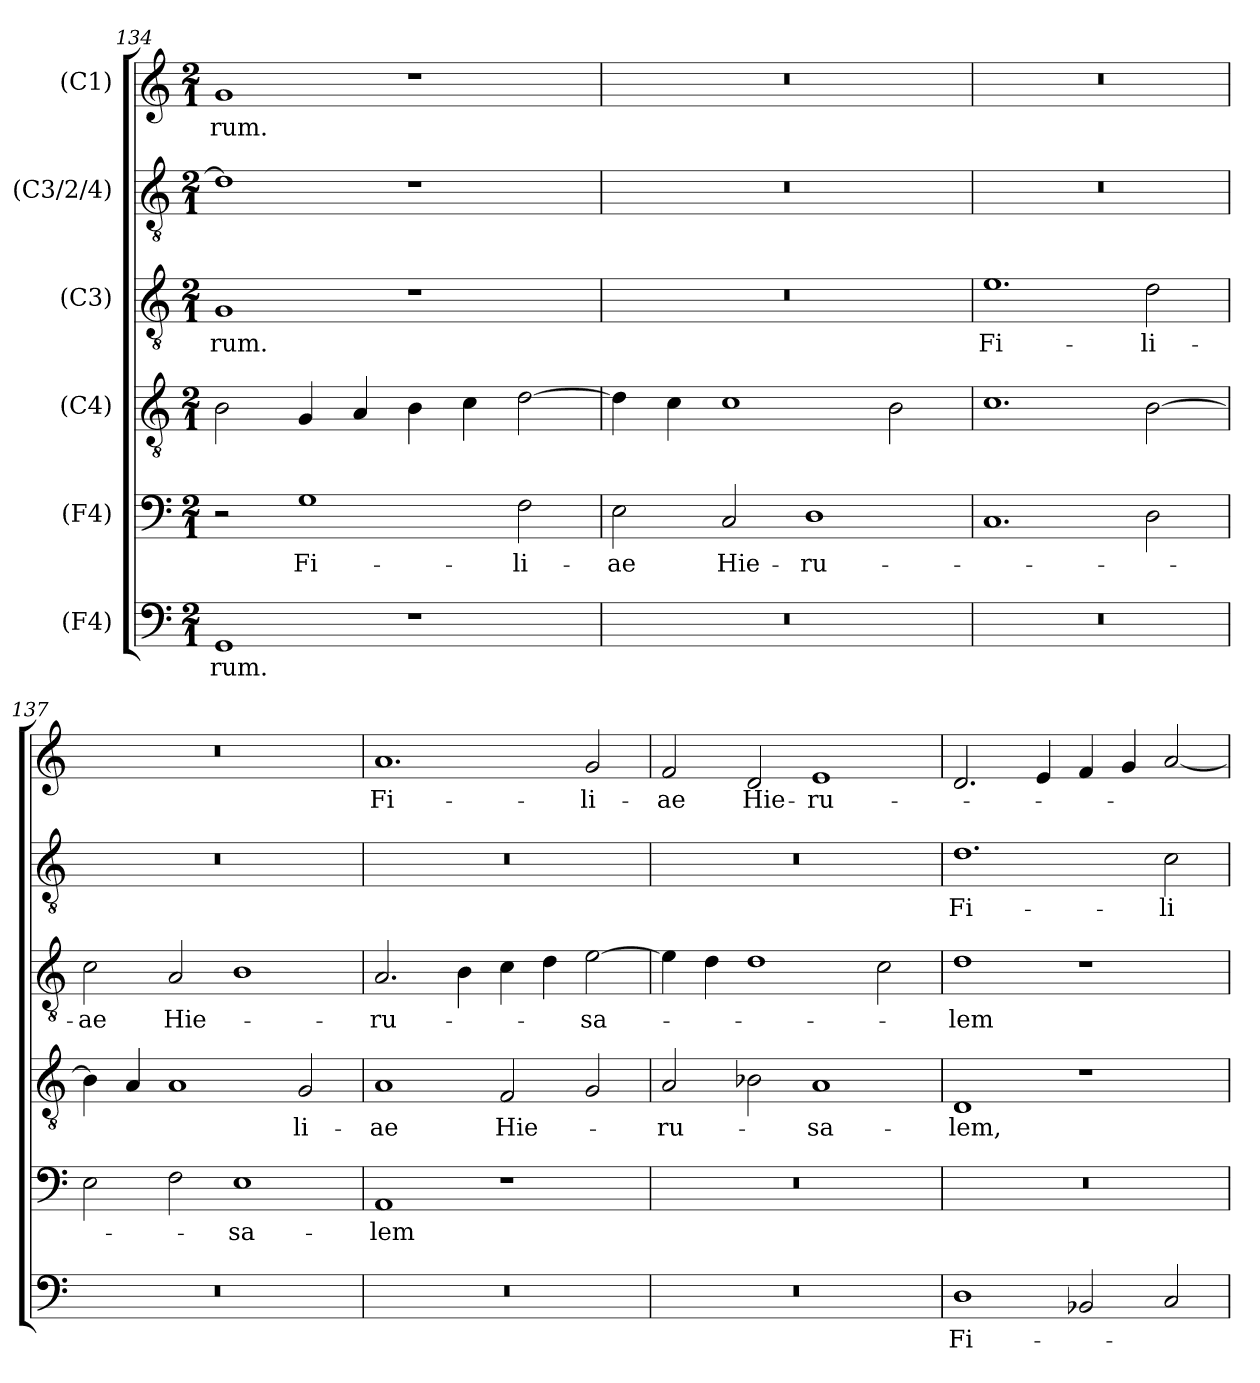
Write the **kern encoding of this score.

**kern	**text	**kern	**text	**kern	**text	**kern	**text	**kern	**text	**kern	**text
*part6	*part6	*part5	*part5	*part4	*part4	*part3	*part3	*part2	*part2	*part1	*part1
*staff6	*staff6	*staff5	*staff5	*staff4	*staff4	*staff3	*staff3	*staff2	*staff2	*staff1	*staff1
*I"(F4)	*	*I"(F4)	*	*I"(C4)	*	*I"(C3)	*	*I"(C3/2/4)	*	*I"(C1)	*
*clefF4	*	*clefF4	*	*clefGv2	*	*clefGv2	*	*clefGv2	*	*clefG2	*
*	*	*	*	*	*	*ITrd7c12	*	*	*	*	*
*k[]	*	*k[]	*	*k[]	*	*k[]	*	*k[]	*	*k[]	*
*C:	*	*C:	*	*C:	*	*C:	*	*C:	*	*C:	*
*M2/1	*	*M2/1	*	*M2/1	*	*M2/1	*	*M2/1	*	*M2/1	*
=134	=134	=134	=134	=134	=134	=134	=134	=134	=134	=134	=134
!	!LO:LY:b:color=#000000	!	!	!	!	!	!	!	!	!	!
!	!	!	!	!	!	!	!LO:LY:b:color=#000000	!	!	!	!
!	!	!	!	!	!	!	!	!	!	!	!LO:LY:b:color=#000000
1GGi	-rum.	2r	.	2Bi\	.	1GGi	-rum.	1di]	.	1gi	-rum.
!	!	!	!LO:LY:b:color=#000000	!	!	!	!	!	!	!	!
.	.	1Gi	Fi-	4Gi/	.	.	.	.	.	.	.
.	.	.	.	4Ai/	.	.	.	.	.	.	.
1r	.	.	.	4Bi\	.	1r	.	1r	.	1r	.
.	.	.	.	4ci\	.	.	.	.	.	.	.
!	!	!	!LO:LY:b:color=#000000	!	!	!	!	!	!	!	!
.	.	2Fi\	-li-	[2di\	.	.	.	.	.	.	.
=135	=135	=135	=135	=135	=135	=135	=135	=135	=135	=135	=135
!LO:N:vis=1	!	!	!	!	!	!	!	!	!	!	!
!	!	!	!LO:LY:b:color=#000000	!	!	!LO:N:vis=1	!	!LO:N:vis=1	!	!LO:N:vis=1	!
0r	.	2Ei\	-ae	4di\]	.	0r	.	0r	.	0r	.
.	.	.	.	4ci\	.	.	.	.	.	.	.
!	!	!	!LO:LY:b:color=#000000	!	!	!	!	!	!	!	!
.	.	2Ci/	Hie-	1ci	.	.	.	.	.	.	.
!	!	!	!LO:LY:b:color=#000000	!	!	!	!	!	!	!	!
.	.	1Di	-ru-	.	.	.	.	.	.	.	.
.	.	.	.	2Bi\	.	.	.	.	.	.	.
!!LO:LB:g=z
=136	=136	=136	=136	=136	=136	=136	=136	=136	=136	=136	=136
!LO:N:vis=1	!	!	!	!	!	!	!	!	!	!	!
!	!	!	!	!	!	!	!LO:LY:b:color=#000000	!LO:N:vis=1	!	!LO:N:vis=1	!
0r	.	1.Ci	.	1.ci	.	1.Ei	Fi-	0r	.	0r	.
!	!	!	!	!	!	!	!LO:LY:b:color=#000000	!	!	!	!
.	.	2Di\	.	[2Bi\	.	2Di\	-li-	.	.	.	.
=137	=137	=137	=137	=137	=137	=137	=137	=137	=137	=137	=137
!LO:N:vis=1	!	!	!	!	!	!	!	!	!	!	!
!	!	!	!	!	!	!	!LO:LY:b:color=#000000	!LO:N:vis=1	!	!LO:N:vis=1	!
0r	.	2Ei\	.	4Bi\]	.	2Ci\	-ae	0r	.	0r	.
.	.	.	.	4Ai/	.	.	.	.	.	.	.
!	!	!	!	!	!	!	!LO:LY:b:color=#000000	!	!	!	!
.	.	2Fi\	.	1Ai	.	2AAi/	Hie-	.	.	.	.
!	!	!	!LO:LY:b:color=#000000	!	!	!	!	!	!	!	!
.	.	1Ei	-sa-	.	.	1BBi	.	.	.	.	.
!	!	!	!	!	!LO:LY:b:color=#000000	!	!	!	!	!	!
.	.	.	.	2Gi/	-li-	.	.	.	.	.	.
=138	=138	=138	=138	=138	=138	=138	=138	=138	=138	=138	=138
!LO:N:vis=1	!	!	!	!	!	!	!	!	!	!	!
!	!	!	!LO:LY:b:color=#000000	!	!	!	!	!	!	!	!
!	!	!	!	!	!LO:LY:b:color=#000000	!	!	!	!	!	!
!	!	!	!	!	!	!	!LO:LY:b:color=#000000	!LO:N:vis=1	!	!	!
!	!	!	!	!	!	!	!	!	!	!	!LO:LY:b:color=#000000
0r	.	1AAi	-lem	1Ai	-ae	2.AAi/	-ru-	0r	.	1.ai	Fi-
.	.	.	.	.	.	4BBi\	.	.	.	.	.
!	!	!	!	!	!LO:LY:b:color=#000000	!	!	!	!	!	!
.	.	1r	.	2Fi/	Hie-	4Ci\	.	.	.	.	.
.	.	.	.	.	.	4Di\	.	.	.	.	.
!	!	!	!	!	!	!	!LO:LY:b:color=#000000	!	!	!	!
!	!	!	!	!	!	!	!	!	!	!	!LO:LY:b:color=#000000
.	.	.	.	2Gi/	.	[2Ei\	-sa-	.	.	2gi/	-li-
=139	=139	=139	=139	=139	=139	=139	=139	=139	=139	=139	=139
!LO:N:vis=1	!	!LO:N:vis=1	!	!	!	!	!	!	!	!	!
!	!	!	!	!	!LO:LY:b:color=#000000	!	!	!LO:N:vis=1	!	!	!
!	!	!	!	!	!	!	!	!	!	!	!LO:LY:b:color=#000000
0r	.	0r	.	2Ai/	-ru-	4Ei\]	.	0r	.	2fi/	-ae
.	.	.	.	.	.	4Di\	.	.	.	.	.
!	!	!	!	!	!	!	!	!	!	!	!LO:LY:b:color=#000000
.	.	.	.	2B-i\	.	1Di	.	.	.	2di/	Hie-
!	!	!	!	!	!LO:LY:b:color=#000000	!	!	!	!	!	!
!	!	!	!	!	!	!	!	!	!	!	!LO:LY:b:color=#000000
.	.	.	.	1Ai	-sa-	.	.	.	.	1ei	-ru-
.	.	.	.	.	.	2Ci\	.	.	.	.	.
=140	=140	=140	=140	=140	=140	=140	=140	=140	=140	=140	=140
!	!LO:LY:b:color=#000000	!LO:N:vis=1	!	!	!	!	!	!	!	!	!
!	!	!	!	!	!LO:LY:b:color=#000000	!	!	!	!	!	!
!	!	!	!	!	!	!	!LO:LY:b:color=#000000	!	!	!	!
!	!	!	!	!	!	!	!	!	!LO:LY:b:color=#000000	!	!
1Di	Fi-	0r	.	1Di	-lem,	1Di	-lem	1.di	Fi-	2.di/	.
.	.	.	.	.	.	.	.	.	.	4ei/	.
2BB-Xi/	.	.	.	1r	.	1r	.	.	.	4fi/	.
.	.	.	.	.	.	.	.	.	.	4gi/	.
!	!	!	!	!	!	!	!	!	!LO:LY:b:color=#000000	!	!
2Ci/	.	.	.	.	.	.	.	2ci\	-li-	[2ai/	.
=	=	=	=	=	=	=	=	=	=	=	=
*-	*-	*-	*-	*-	*-	*-	*-	*-	*-	*-	*-
